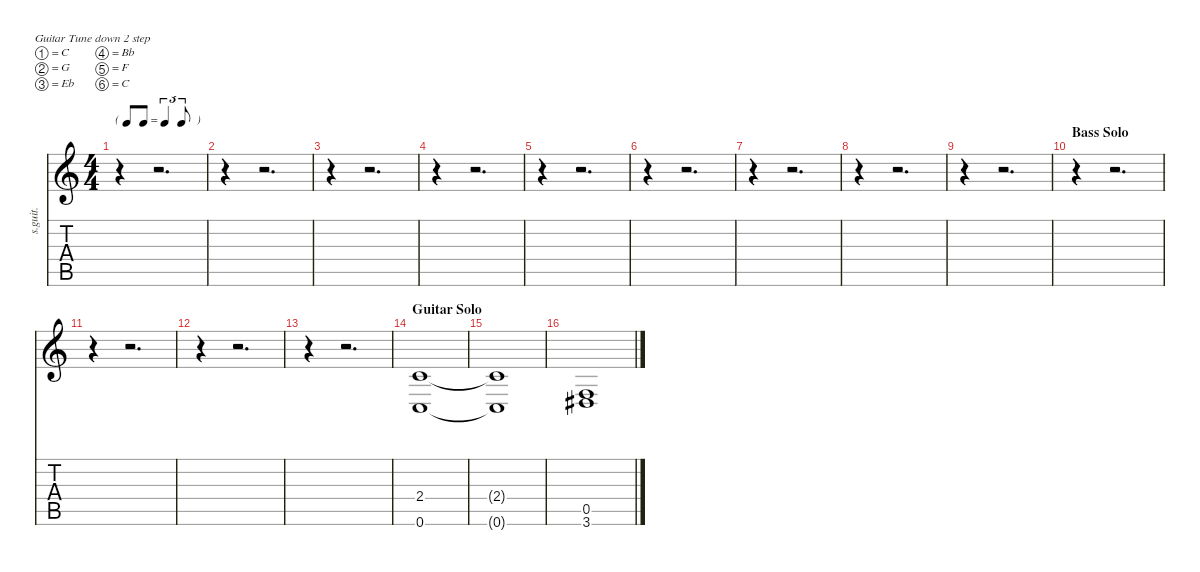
\defaultSystemsLayout 4
\hideDynamics
\bracketExtendMode nobrackets
\track ("Trumpet" "s.guit.") {instrument trumpet}
\staff {score tabs}
\tuning (C4 G3 Eb3 Bb2 F2 C2)
\displaytranspose 12
\ts (4 4)
\tf triplet8th
\tempo (171 hide)
\clef g2
\ks c
r.4{dy mp} r.2{d} |
r.4 r.2{d} |
r.4 r.2{d} |
r.4 r.2{d} |
r.4 r.2{d} |
r.4 r.2{d} |
r.4 r.2{d} |
r.4 r.2{d} |
r.4 r.2{d} |
\section ("" "Bass Solo")
r.4 r.2{d} |
r.4 r.2{d} |
r.4 r.2{d} |
r.4 r.2{d} |
\section ("" "Guitar Solo")
(2.4 0.6).1{lyrics (0 "") lyrics (1 "") lyrics (2 "") lyrics (3 "") lyrics (4 "")} |
(2.4{t} 0.6{t}).1{lyrics (0 "") lyrics (1 "") lyrics (2 "") lyrics (3 "") lyrics (4 "")} |
(0.5 3.6{acc #}).1{lyrics (0 "") lyrics (1 "") lyrics (2 "") lyrics (3 "") lyrics (4 "")}
